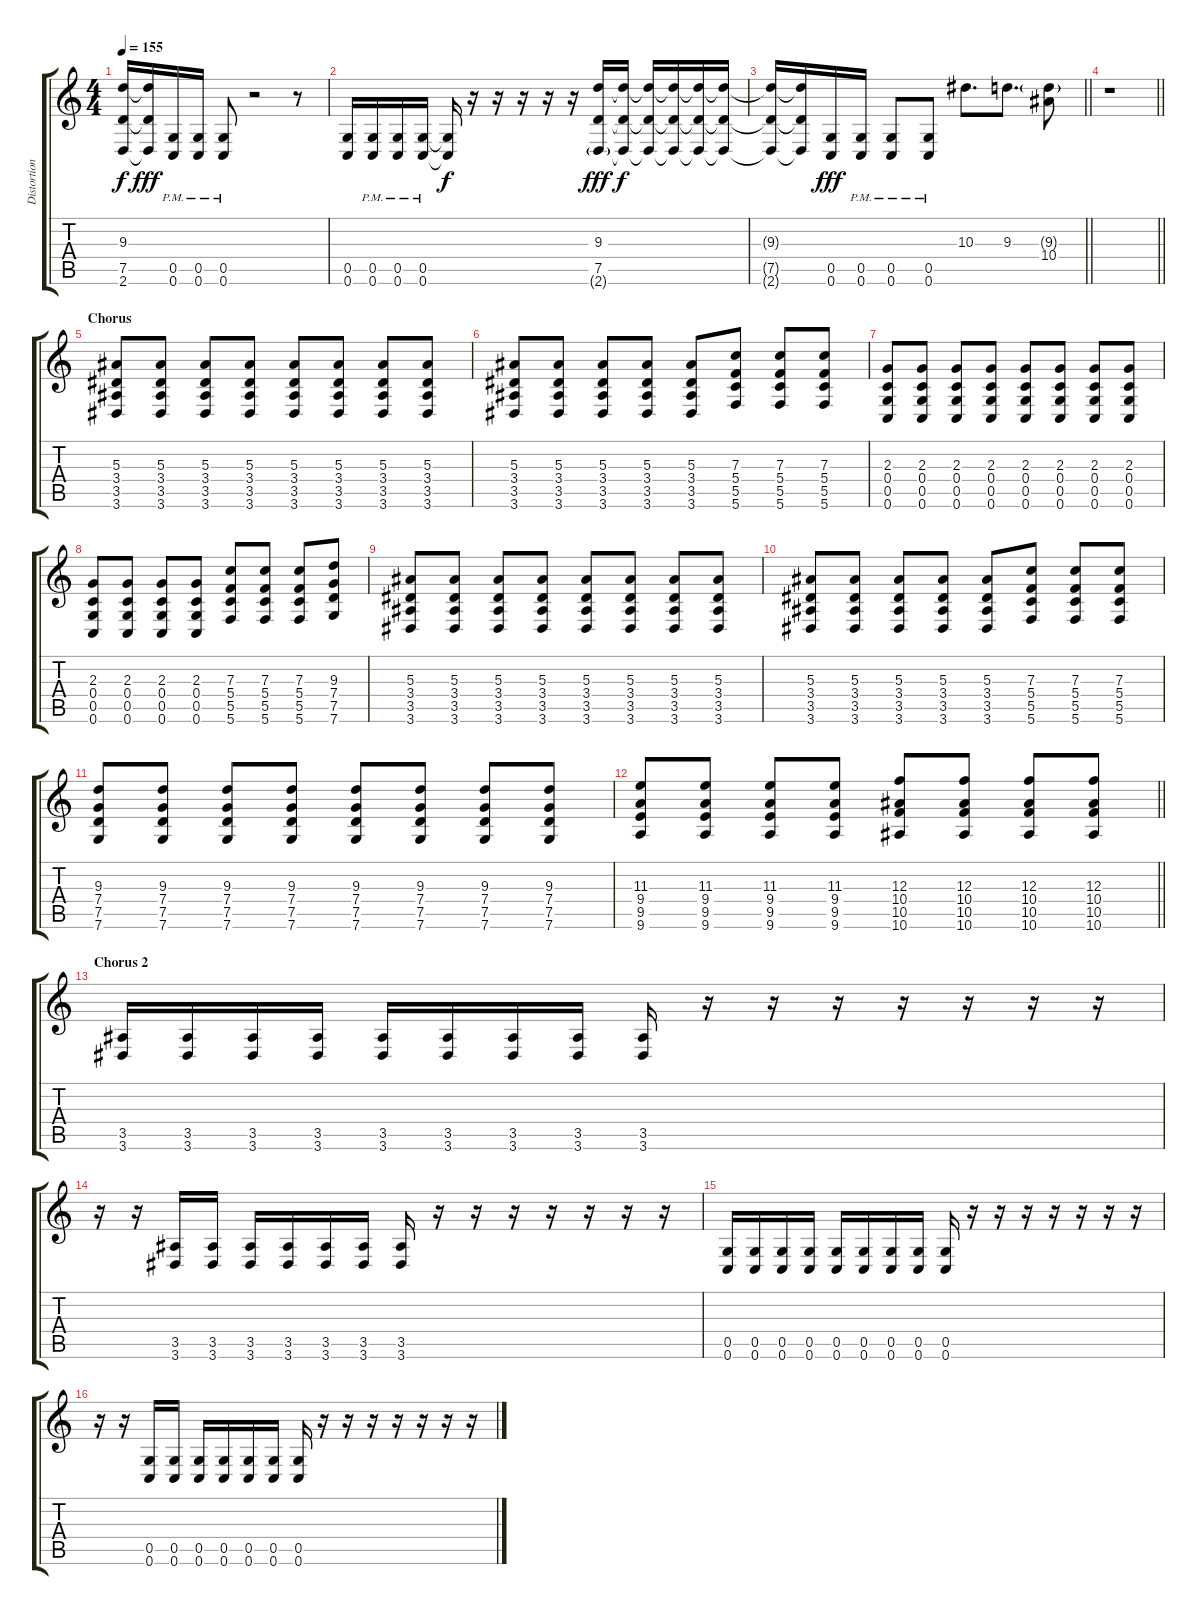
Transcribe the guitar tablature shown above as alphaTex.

\track ("Distortion Right" "Distortion") {instrument overdrivenguitar}
\staff {score tabs}
\tuning (D4 A3 F3 C3 G2 C2) {hide}
\ts (4 4)
\tempo 155
\clef g2
\ks c
(9.3{t} 7.5{t} 2.6{t}).16{dy f} (9.3{t} 7.5{t} 2.6{t}).16{dy fff} (0.5{pm} 0.6{pm}).16 (0.5{pm} 0.6{pm}).16 (0.5{pm} 0.6{pm}).8 r.2 r.8 |
(0.5 0.6).16 (0.5{pm} 0.6{pm}).16 (0.5{pm} 0.6{pm}).16 (0.5{pm} 0.6{pm}).16 (0.5{t} 0.6{t}).16{dy f} r.16 r.16 r.16 r.16 r.16 (9.3 7.5 2.6{g}).16{dy fff} (9.3{t} 7.5{t} 2.6{t}).16{dy f} (9.3{t} 7.5{t} 2.6{t}).16 (9.3{t} 7.5{t} 2.6{t}).16 (9.3{t} 7.5{t} 2.6{t}).16 (9.3{t} 7.5{t} 2.6{t}).16 |
\barLineRight lightlight
(9.3{t} 7.5{t} 2.6{t}).16 (9.3{t} 7.5{t} 2.6{t}).16 (0.5 0.6).16{dy fff} (0.5{pm} 0.6{pm}).16 (0.5{pm} 0.6{pm}).8 (0.5{pm} 0.6{pm}).8 10.3.8{d} 9.3.8{d} (9.3{g} 10.4).8 |
\section ("" "")
\barLineRight lightlight
r.1 |
\section ("" "Chorus")
(5.3 3.4 3.5 3.6).8 (5.3 3.4 3.5 3.6).8 (5.3 3.4 3.5 3.6).8 (5.3 3.4 3.5 3.6).8 (5.3 3.4 3.5 3.6).8 (5.3 3.4 3.5 3.6).8 (5.3 3.4 3.5 3.6).8 (5.3 3.4 3.5 3.6).8 |
(5.3 3.4 3.5 3.6).8 (5.3 3.4 3.5 3.6).8 (5.3 3.4 3.5 3.6).8 (5.3 3.4 3.5 3.6).8 (5.3 3.4 3.5 3.6).8 (7.3 5.4 5.5 5.6).8 (7.3 5.4 5.5 5.6).8 (7.3 5.4 5.5 5.6).8 |
(2.3 0.4 0.5 0.6).8 (2.3 0.4 0.5 0.6).8 (2.3 0.4 0.5 0.6).8 (2.3 0.4 0.5 0.6).8 (2.3 0.4 0.5 0.6).8 (2.3 0.4 0.5 0.6).8 (2.3 0.4 0.5 0.6).8 (2.3 0.4 0.5 0.6).8 |
(2.3 0.4 0.5 0.6).8 (2.3 0.4 0.5 0.6).8 (2.3 0.4 0.5 0.6).8 (2.3 0.4 0.5 0.6).8 (7.3 5.4 5.5 5.6).8 (7.3 5.4 5.5 5.6).8 (7.3 5.4 5.5 5.6).8 (9.3 7.4 7.5 7.6).8 |
(5.3 3.4 3.5 3.6).8 (5.3 3.4 3.5 3.6).8 (5.3 3.4 3.5 3.6).8 (5.3 3.4 3.5 3.6).8 (5.3 3.4 3.5 3.6).8 (5.3 3.4 3.5 3.6).8 (5.3 3.4 3.5 3.6).8 (5.3 3.4 3.5 3.6).8 |
(5.3 3.4 3.5 3.6).8 (5.3 3.4 3.5 3.6).8 (5.3 3.4 3.5 3.6).8 (5.3 3.4 3.5 3.6).8 (5.3 3.4 3.5 3.6).8 (7.3 5.4 5.5 5.6).8 (7.3 5.4 5.5 5.6).8 (7.3 5.4 5.5 5.6).8 |
(9.3 7.4 7.5 7.6).8 (9.3 7.4 7.5 7.6).8 (9.3 7.4 7.5 7.6).8 (9.3 7.4 7.5 7.6).8 (9.3 7.4 7.5 7.6).8 (9.3 7.4 7.5 7.6).8 (9.3 7.4 7.5 7.6).8 (9.3 7.4 7.5 7.6).8 |
\barLineRight lightlight
(11.3 9.4 9.5 9.6).8 (11.3 9.4 9.5 9.6).8 (11.3 9.4 9.5 9.6).8 (11.3 9.4 9.5 9.6).8 (12.3 10.4 10.5 10.6).8 (12.3 10.4 10.5 10.6).8 (12.3 10.4 10.5 10.6).8 (12.3 10.4 10.5 10.6).8 |
\section ("" "Chorus 2")
(3.5 3.6).16 (3.5 3.6).16 (3.5 3.6).16 (3.5 3.6).16 (3.5 3.6).16 (3.5 3.6).16 (3.5 3.6).16 (3.5 3.6).16 (3.5 3.6).16 r.16 r.16 r.16 r.16 r.16 r.16 r.16 |
r.16 r.16 (3.5 3.6).16 (3.5 3.6).16 (3.5 3.6).16 (3.5 3.6).16 (3.5 3.6).16 (3.5 3.6).16 (3.5 3.6).16 r.16 r.16 r.16 r.16 r.16 r.16 r.16 |
(0.5 0.6).16 (0.5 0.6).16 (0.5 0.6).16 (0.5 0.6).16 (0.5 0.6).16 (0.5 0.6).16 (0.5 0.6).16 (0.5 0.6).16 (0.5 0.6).16 r.16 r.16 r.16 r.16 r.16 r.16 r.16 |
r.16 r.16 (0.5 0.6).16 (0.5 0.6).16 (0.5 0.6).16 (0.5 0.6).16 (0.5 0.6).16 (0.5 0.6).16 (0.5 0.6).16 r.16 r.16 r.16 r.16 r.16 r.16 r.16
